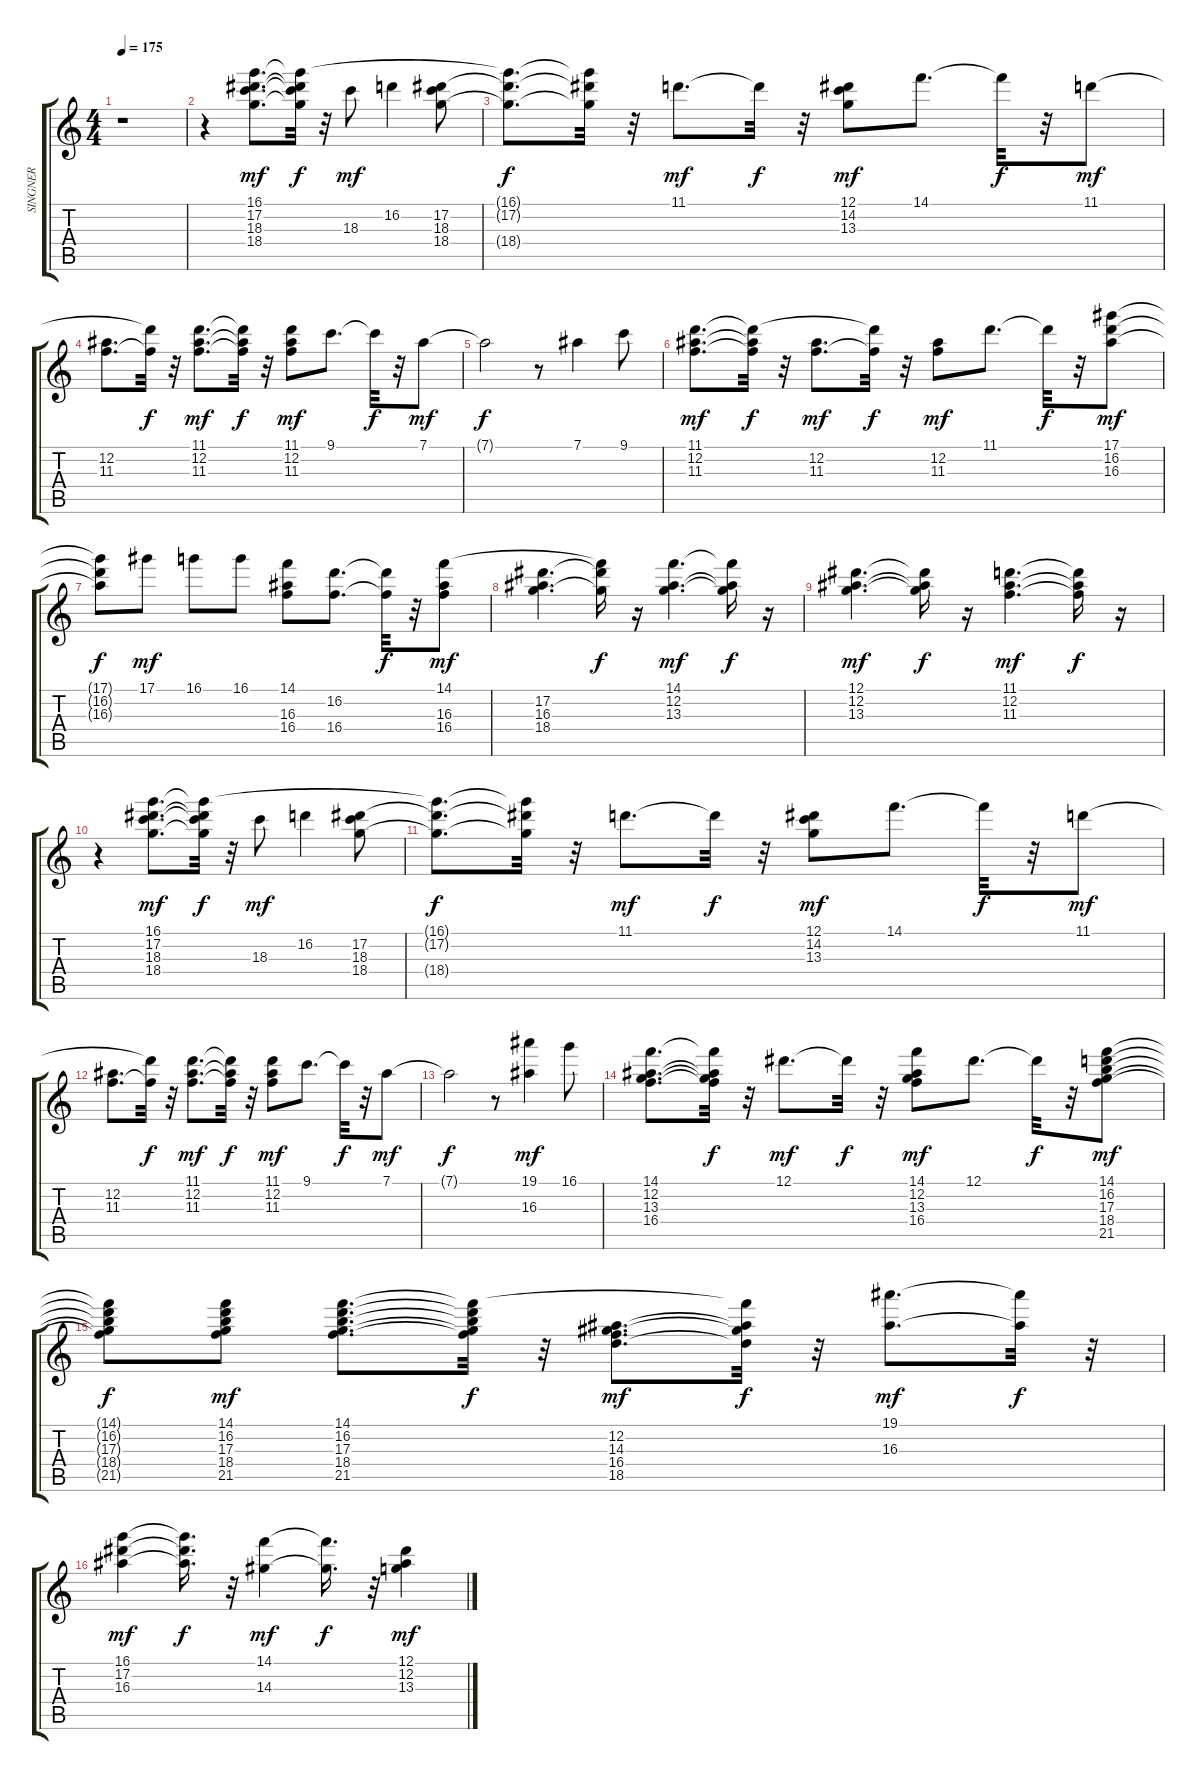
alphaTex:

\track ("SINGNER" "SINGNER") {instrument acousticguitarnylon}
\staff {score tabs}
\tuning (Eb4 Bb3 Gb3 Db3 Ab2 Eb2) {hide}
\ts (4 4)
\tempo 175
\clef g2
\ks c
r.1{dy mf} |
r.4 (16.1 17.2 18.3 18.4).8{d} (16.1{t} 17.2{t} 18.3{t} 18.4{t}).32{dy f} r.32 18.3.8{dy mf} 16.2.4 (17.2 18.3 18.4).8 |
(16.1{t} 17.2{t} 18.4{t}).8{d dy f} (16.1{t} 17.2{t} 18.4{t}).32 r.32 11.1.8{d dy mf} 11.1{t}.32{dy f} r.32 (12.1 14.2 13.3).8{dy mf} 14.1.8{d} 14.1{t}.32{dy f} r.32 11.1.8{dy mf} |
(12.2 11.3).8{d} (11.1{t} 11.3{t}).32{dy f} r.32 (11.1 12.2 11.3).8{d dy mf} (11.1{t} 12.2{t} 11.3{t}).32{dy f} r.32 (11.1 12.2 11.3).8{dy mf} 9.1.8{d} 9.1{t}.32{dy f} r.32 7.1.8{dy mf} |
7.1{t}.2{dy f} r.8 7.1.4 9.1.8 |
(11.1 12.2 11.3).8{d dy mf} (11.1{t} 12.2{t} 11.3{t}).32{dy f} r.32 (12.2 11.3).8{d dy mf} (11.1{t} 11.3{t}).32{dy f} r.32 (12.2 11.3).8{dy mf} 11.1.8{d} 11.1{t}.32{dy f} r.32 (17.1 16.2 16.3).8{dy mf} |
(17.1{t} 16.2{t} 16.3{t}).8{dy f} 17.1.8{dy mf} 16.1.8 16.1.8 (14.1 16.3 16.4).8 (16.2 16.4).8{d} (16.2{t} 16.4{t}).32{dy f} r.32 (14.1 16.3 16.4).8{dy mf} |
(17.2 16.3 18.4).4{d} (14.1{t} 17.2{t} 18.4{t}).16{dy f} r.16 (14.1 12.2 13.3).4{d dy mf} (14.1{t} 12.2{t} 13.3{t}).16{dy f} r.16 |
(12.1 12.2 13.3).4{d dy mf} (12.1{t} 12.2{t} 13.3{t}).16{dy f} r.16 (11.1 12.2 11.3).4{d dy mf} (11.1{t} 12.2{t} 11.3{t}).16{dy f} r.16 |
r.4 (16.1 17.2 18.3 18.4).8{d dy mf} (16.1{t} 17.2{t} 18.3{t} 18.4{t}).32{dy f} r.32 18.3.8{dy mf} 16.2.4 (17.2 18.3 18.4).8 |
(16.1{t} 17.2{t} 18.4{t}).8{d dy f} (16.1{t} 17.2{t} 18.4{t}).32 r.32 11.1.8{d dy mf} 11.1{t}.32{dy f} r.32 (12.1 14.2 13.3).8{dy mf} 14.1.8{d} 14.1{t}.32{dy f} r.32 11.1.8{dy mf} |
(12.2 11.3).8{d} (11.1{t} 11.3{t}).32{dy f} r.32 (11.1 12.2 11.3).8{d dy mf} (11.1{t} 12.2{t} 11.3{t}).32{dy f} r.32 (11.1 12.2 11.3).8{dy mf} 9.1.8{d} 9.1{t}.32{dy f} r.32 7.1.8{dy mf} |
7.1{t}.2{dy f} r.8 (19.1 16.3).4{dy mf} 16.1.8 |
(14.1 12.2 13.3 16.4).8{d} (14.1{t} 12.2{t} 13.3{t} 16.4{t}).32{dy f} r.32 12.1.8{d dy mf} 12.1{t}.32{dy f} r.32 (14.1 12.2 13.3 16.4).8{dy mf} 12.1.8{d} 12.1{t}.32{dy f} r.32 (14.1 16.2 17.3 18.4 21.5).8{dy mf} |
(14.1{t} 16.2{t} 17.3{t} 18.4{t} 21.5{t}).8{dy f} (14.1 16.2 17.3 18.4 21.5).8{dy mf} (14.1 16.2 17.3 18.4 21.5).8{d} (14.1{t} 16.2{t} 17.3{t} 18.4{t} 21.5{t}).32{dy f} r.32 (12.2 14.3 16.4 18.5).8{d dy mf} (14.1{t} 12.2{t} 14.3{t} 18.5{t}).32{dy f} r.32 (19.1 16.3).8{d dy mf} (19.1{t} 16.3{t}).32{dy f} r.32 |
(16.1 17.2 16.3).4{dy mf} (16.1{t} 17.2{t} 16.3{t}).16{d dy f} r.32 (14.1 14.3).4{dy mf} (14.1{t} 14.3{t}).16{d dy f} r.32 (12.1 12.2 13.3).4{dy mf}
